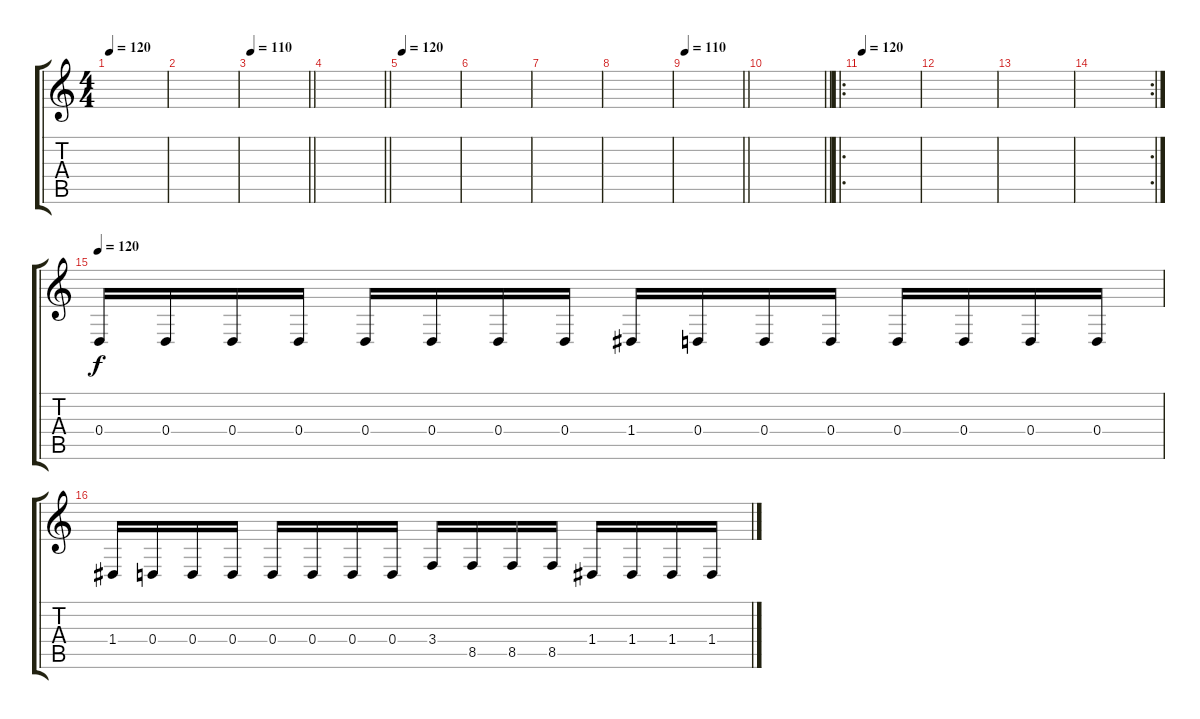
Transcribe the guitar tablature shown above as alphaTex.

\track (" " " ") {instrument stringensemble1}
\staff {score tabs}
\tuning (E4 B3 G3 D3 A2 E2) {hide}
\ts (4 4)
\tempo 120
\clef g2
\ks c
|
|
\tempo 110
\barLineRight lightlight
|
\barLineRight lightlight
|
\tempo 120
|
|
|
|
\tempo 110
\barLineRight lightlight
|
\barLineRight lightlight
|
\ro
\tempo 120
|
|
|
\rc 2
|
\tempo 120
0.4.16{instrument stringensemble1} 0.4.16 0.4.16 0.4.16 0.4.16 0.4.16 0.4.16 0.4.16 1.4.16 0.4.16 0.4.16 0.4.16 0.4.16 0.4.16 0.4.16 0.4.16 |
1.4.16 0.4.16 0.4.16 0.4.16 0.4.16 0.4.16 0.4.16 0.4.16 3.4.16 8.5.16 8.5.16 8.5.16 1.4.16 1.4.16 1.4.16 1.4.16
